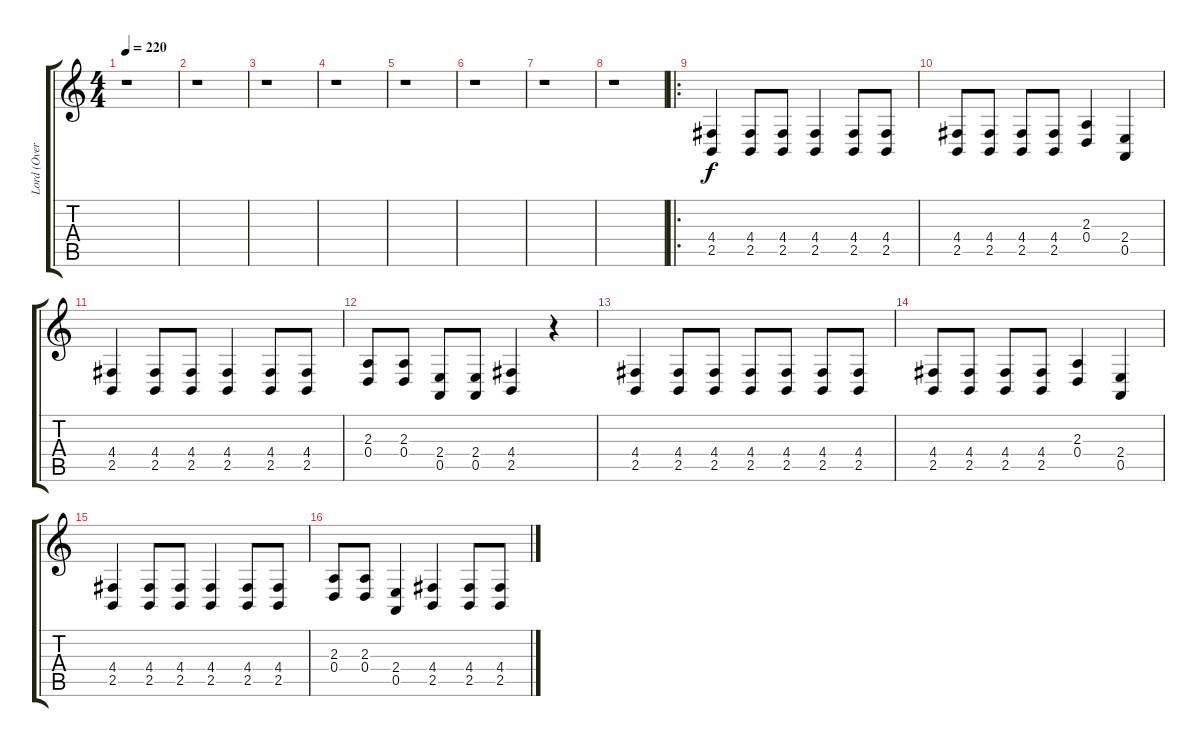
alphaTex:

\track ("Lord (Overdub)" "Lord (Over") {instrument rockorgan}
\staff {score tabs}
\tuning (E4 B3 G3 D3 A2 E2) {hide}
\ts (4 4)
\tempo 220
\clef g2
\ks c
r.1{dy f instrument rockorgan} |
r.1 |
r.1 |
r.1 |
r.1 |
r.1 |
r.1 |
r.1 |
\ro
(4.4 2.5).4 (4.4 2.5).8 (4.4 2.5).8 (4.4 2.5).4 (4.4 2.5).8 (4.4 2.5).8 |
(4.4 2.5).8 (4.4 2.5).8 (4.4 2.5).8 (4.4 2.5).8 (2.3 0.4).4 (2.4 0.5).4 |
(4.4 2.5).4 (4.4 2.5).8 (4.4 2.5).8 (4.4 2.5).4 (4.4 2.5).8 (4.4 2.5).8 |
(2.3 0.4).8 (2.3 0.4).8 (2.4 0.5).8 (2.4 0.5).8 (4.4 2.5).4 r.4 |
(4.4 2.5).4 (4.4 2.5).8 (4.4 2.5).8 (4.4 2.5).8 (4.4 2.5).8 (4.4 2.5).8 (4.4 2.5).8 |
(4.4 2.5).8 (4.4 2.5).8 (4.4 2.5).8 (4.4 2.5).8 (2.3 0.4).4 (2.4 0.5).4 |
(4.4 2.5).4 (4.4 2.5).8 (4.4 2.5).8 (4.4 2.5).4 (4.4 2.5).8 (4.4 2.5).8 |
(2.3 0.4).8 (2.3 0.4).8 (2.4 0.5).4 (4.4 2.5).4 (4.4 2.5).8 (4.4 2.5).8
